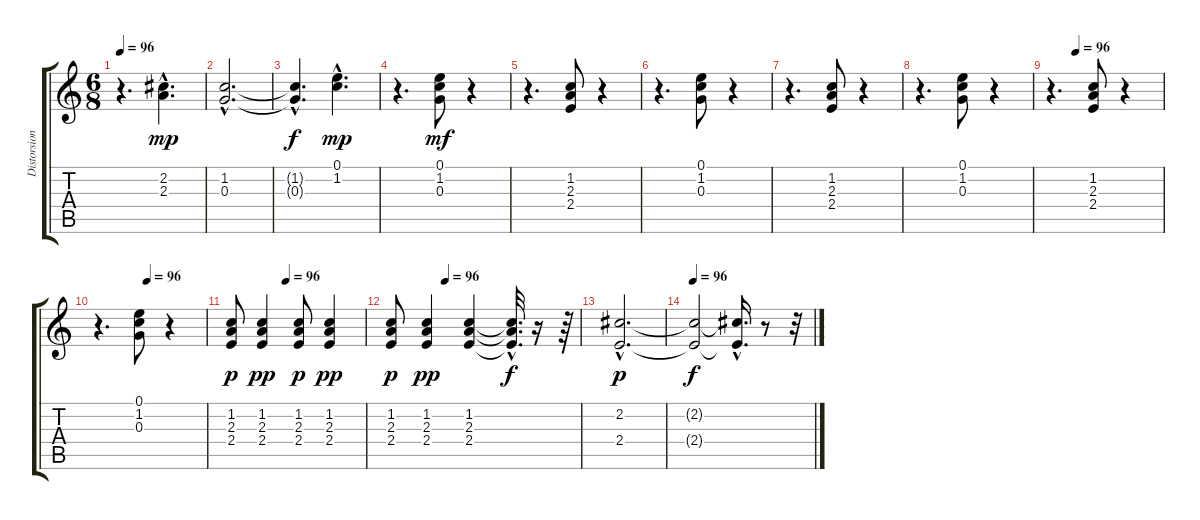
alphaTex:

\track ("Distorsion" "Distorsion") {instrument distortionguitar}
\staff {score tabs}
\tuning (E4 B3 G3 D3 A2 E2) {hide}
\ts (6 8)
\tempo 96
\clef g2
\ks c
r.4{d dy mp} (2.2{hac} 2.3{hac}).4{d} |
(1.2{hac} 0.3{hac}).2{d} |
(1.2{hac t} 0.3{hac t}).4{d dy f} (0.1{hac} 1.2{hac}).4{d dy mp} |
r.4{d} (0.1 1.2 0.3).8{dy mf} r.4 |
r.4{d} (1.2 2.3 2.4).8 r.4 |
r.4{d} (0.1 1.2 0.3).8 r.4 |
r.4{d} (1.2 2.3 2.4).8 r.4 |
r.4{d} (0.1 1.2 0.3).8 r.4 |
\tempo (96 0.22916666666666666)
r.4{d} (1.2 2.3 2.4).8 r.4 |
\tempo (96 0.4583333333333333)
r.4{d} (0.1 1.2 0.3).8 r.4 |
\tempo (96 0.4166666666666667)
(1.2 2.3 2.4).8{dy p} (1.2 2.3 2.4).4{dy pp} (1.2 2.3 2.4).8{dy p} (1.2 2.3 2.4).4{dy pp} |
\tempo (96 0.2916666666666667)
(1.2 2.3 2.4).8{dy p} (1.2 2.3 2.4).4{dy pp} (1.2 2.3 2.4).4 (1.2{hac t} 2.3{hac t} 2.4{hac t}).32{d dy f} r.16 r.64 |
(2.2{hac} 2.4{hac}).2{d dy p} |
\tempo 96
(2.2{t} 2.4{t}).2{dy f} (2.2{hac t} 2.4{hac t}).16{d} r.8 r.32
